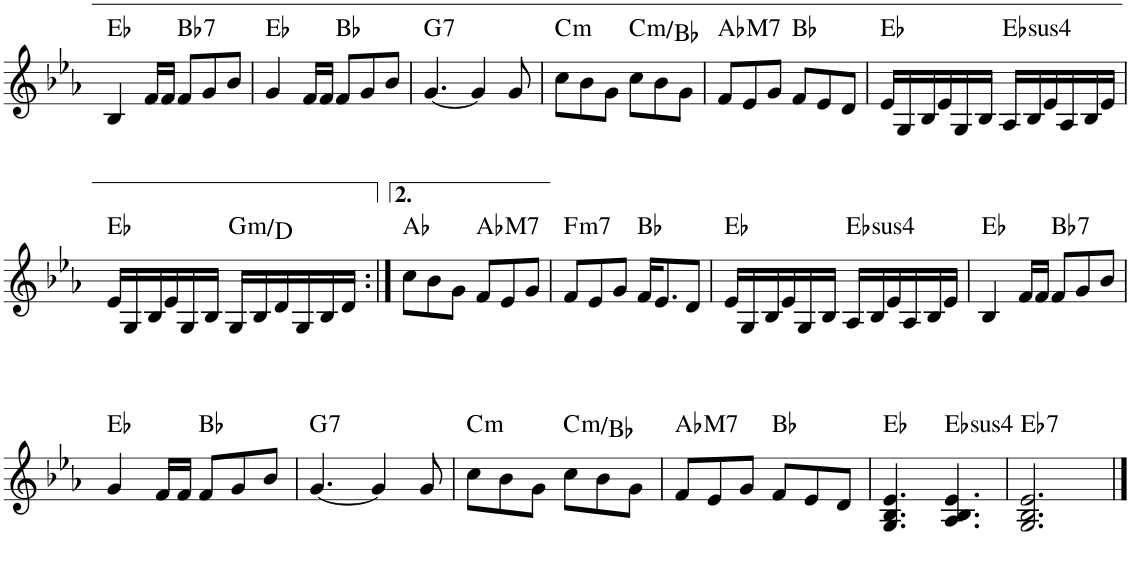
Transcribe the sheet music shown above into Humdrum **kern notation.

**kern	**harte
*part1	*part1
*staff1	*
*I"Piano	*
*I'Pno.	*
!!LO:PB:g=z
*clefG2	*
*k[b-e-a-]	*
*M6/8	*
=53	=53
4B-/	Eb:maj
16f/LL	.
16f/JJ	.
!	!LO:H:kt=7
8f/L	Bb:7
8g/	.
8b-/J	.
=54	=54
4g/	Eb:maj
16f/LL	.
16f/JJ	.
8f/L	Bb:maj
8g/	.
8b-/J	.
=55	=55
!	!LO:H:kt=7
[4.g/	G:7
4g/]	.
8g/	.
=56	=56
!	!LO:H:kt=m
8cc\L	C:min
8b-\	.
8g\J	.
!	!LO:H:kt=m
8cc\L	C:min/b7
8b-\	.
8g\J	.
=57	=57
!	!LO:H:kt=M7
8f/L	Ab:maj7
8e-/	.
8g/J	.
8f/L	Bb:maj
8e-/	.
8d/J	.
=58	=58
16e-/LL	Eb:maj
16G/	.
16B-/	.
16e-/	.
16G/	.
16B-/JJ	.
!	!LO:H:kt=4
16A-/LL	Eb:sus4
16B-/	.
16e-/	.
16A-/	.
16B-/	.
16e-/JJ	.
!!LO:LB:g=z
=59	=59
16e-/LL	Eb:maj
16G/	.
16B-/	.
16e-/	.
16G/	.
16B-/JJ	.
!	!LO:H:kt=m
16G/LL	G:min/5
16B-/	.
16d/	.
16G/	.
16B-/	.
16d/JJ	.
=60:|!	=60:|!
8cc\L	Ab:maj
8b-\	.
8g\J	.
!	!LO:H:kt=M7
8f/L	Ab:maj7
8e-/	.
8g/J	.
=61	=61
!	!LO:H:kt=m7
8f/L	F:min7
8e-/	.
8g/J	.
16f/KL	Bb:maj
8.e-/	.
8d/J	.
=62	=62
16e-/LL	Eb:maj
16G/	.
16B-/	.
16e-/	.
16G/	.
16B-/JJ	.
!	!LO:H:kt=4
16A-/LL	Eb:sus4
16B-/	.
16e-/	.
16A-/	.
16B-/	.
16e-/JJ	.
=63	=63
4B-/	Eb:maj
16f/LL	.
16f/JJ	.
!	!LO:H:kt=7
8f/L	Bb:7
8g/	.
8b-/J	.
!!LO:LB:g=z
=64	=64
4g/	Eb:maj
16f/LL	.
16f/JJ	.
8f/L	Bb:maj
8g/	.
8b-/J	.
=65	=65
!	!LO:H:kt=7
[4.g/	G:7
4g/]	.
8g/	.
=66	=66
!	!LO:H:kt=m
8cc\L	C:min
8b-\	.
8g\J	.
!	!LO:H:kt=m
8cc\L	C:min/b7
8b-\	.
8g\J	.
=67	=67
!	!LO:H:kt=M7
8f/L	Ab:maj7
8e-/	.
8g/J	.
8f/L	Bb:maj
8e-/	.
8d/J	.
=68	=68
4.G/ 4.B-/ 4.e-/	Eb:maj
!	!LO:H:kt=4
4.A-/ 4.B-/ 4.e-/	Eb:sus4
=69	=69
!	!LO:H:kt=7
2.G/ 2.B-/ 2.e-/	Eb:7
==	==
*-	*-
